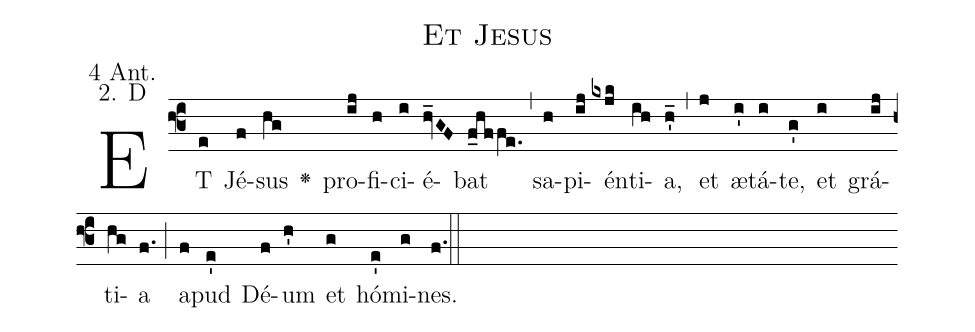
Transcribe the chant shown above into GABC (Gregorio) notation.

name: Et Jesus;
office-part: 4 Antiphon;
mode: 2D;
annotation: 4 Ant.;
annotation: 2. D;
def-m1:}{\greseteolcustos{manual}{;
def-m2:\ifx\breakbeforeEuouae\undefined\else;
def-m3:\fi}\ifx\noeuouae\undefined\def\noeuouae{F}\fi\if\noeuouae F{;
def-m4:}\fi;
%%
(f3)ET(e) Jé(f)sus(hg) <v>\greheightstar</v>() pro(ij)fi(h)ci(i)é(hv_GF)bat(f_hf/fe.) (,)
sa(h)pi(ij)én(kxjk)ti(ih)a,(h'_) (,) et(j) æ(i')tá(i)te,(g') et(i) grá(ij)ti(hg)a(f.) (;)
a(f)pud(e') Dé(f)um(h') et(g) hó(e')mi(g[em1])nes.(f.) (::[em2]z[em3])

E(h) u(h) o(h) u(g) a(e) e.(f.) (::[em4])
